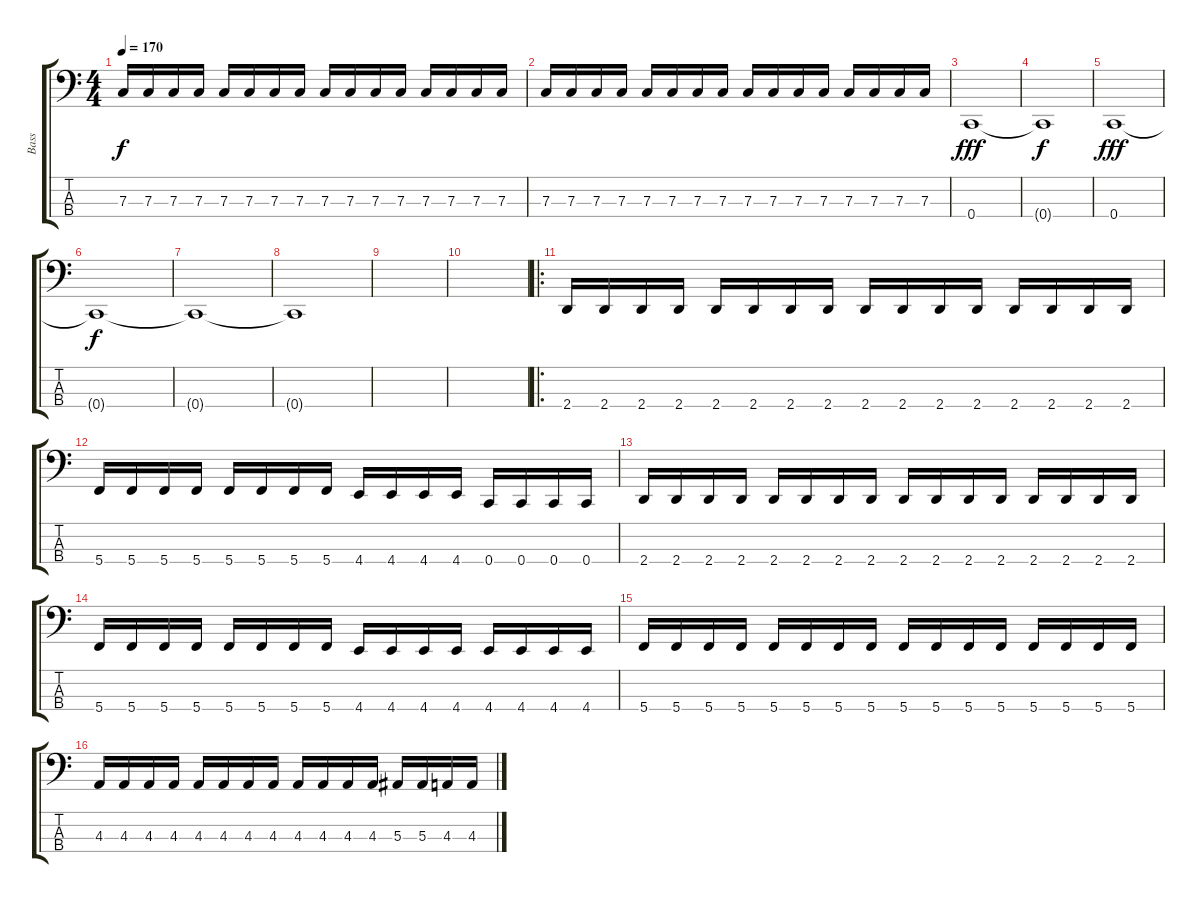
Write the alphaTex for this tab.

\track ("Bass" "Bass") {instrument electricbasspick}
\staff {score tabs}
\tuning (Eb2 Bb1 F1 C1) {hide}
\ts (4 4)
\tempo 170
\clef f4
\ks c
7.3.16{dy f} 7.3.16 7.3.16 7.3.16 7.3.16 7.3.16 7.3.16 7.3.16 7.3.16 7.3.16 7.3.16 7.3.16 7.3.16 7.3.16 7.3.16 7.3.16 |
7.3.16 7.3.16 7.3.16 7.3.16 7.3.16 7.3.16 7.3.16 7.3.16 7.3.16 7.3.16 7.3.16 7.3.16 7.3.16 7.3.16 7.3.16 7.3.16 |
0.4.1{dy fff volume 15} |
0.4{t}.1{dy f} |
0.4.1{dy fff} |
0.4{t}.1{dy f} |
0.4{t}.1 |
0.4{t}.1 |
|
|
\ro
2.4.16{volume 12} 2.4.16 2.4.16 2.4.16 2.4.16 2.4.16 2.4.16 2.4.16 2.4.16 2.4.16 2.4.16 2.4.16 2.4.16 2.4.16 2.4.16 2.4.16 |
5.4.16 5.4.16 5.4.16 5.4.16 5.4.16 5.4.16 5.4.16 5.4.16 4.4.16 4.4.16 4.4.16 4.4.16 0.4.16 0.4.16 0.4.16 0.4.16 |
2.4.16 2.4.16 2.4.16 2.4.16 2.4.16 2.4.16 2.4.16 2.4.16 2.4.16 2.4.16 2.4.16 2.4.16 2.4.16 2.4.16 2.4.16 2.4.16 |
5.4.16 5.4.16 5.4.16 5.4.16 5.4.16 5.4.16 5.4.16 5.4.16 4.4.16 4.4.16 4.4.16 4.4.16 4.4.16 4.4.16 4.4.16 4.4.16 |
5.4.16 5.4.16 5.4.16 5.4.16 5.4.16 5.4.16 5.4.16 5.4.16 5.4.16 5.4.16 5.4.16 5.4.16 5.4.16 5.4.16 5.4.16 5.4.16 |
4.3.16 4.3.16 4.3.16 4.3.16 4.3.16 4.3.16 4.3.16 4.3.16 4.3.16 4.3.16 4.3.16 4.3.16 5.3.16 5.3.16 4.3.16 4.3.16
